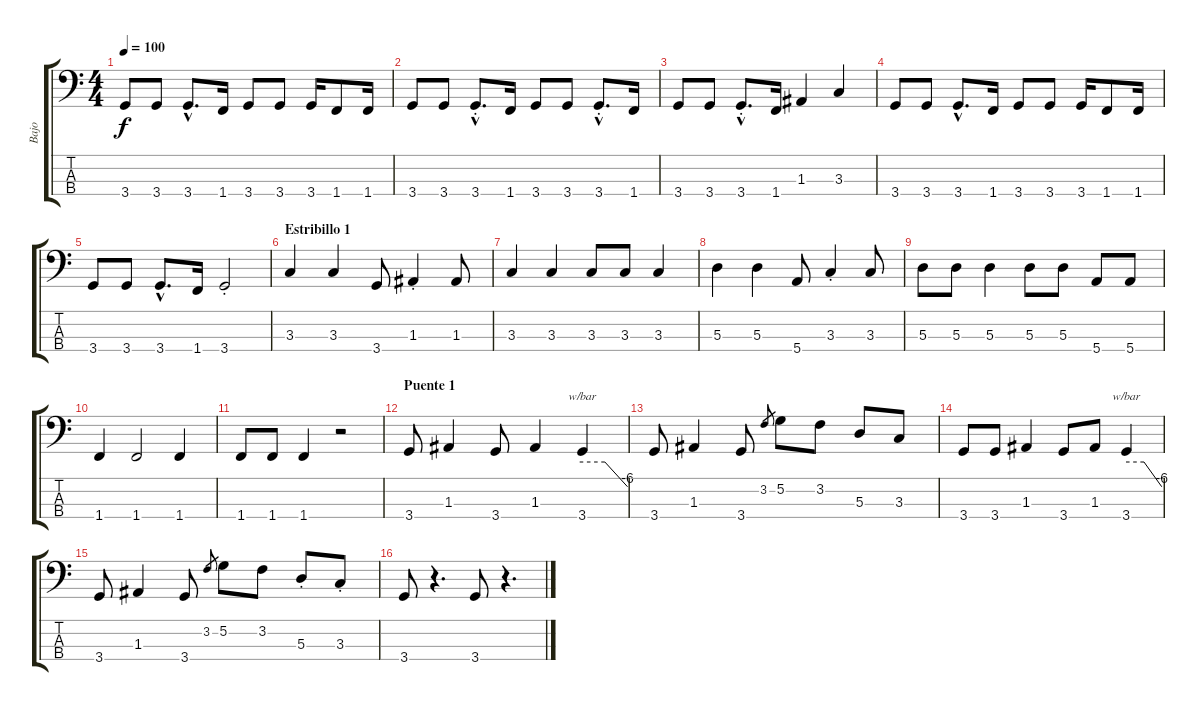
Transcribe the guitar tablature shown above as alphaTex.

\track ("Bajo" "Bajo") {instrument electricbasspick}
\staff {score tabs}
\tuning (G2 D2 A1 E1) {hide}
\ts (4 4)
\tempo 100
\clef f4
\ks c
3.4.8{dy f} 3.4.8 3.4{hac}.8{d} 1.4.16 3.4.8 3.4.8 3.4.16 1.4.8 1.4.16 |
3.4.8 3.4.8 3.4{hac st}.8{d} 1.4.16 3.4.8 3.4.8 3.4{hac st}.8{d} 1.4.16 |
3.4.8 3.4.8 3.4{hac st}.8{d} 1.4.16 1.3.4 3.3.4 |
3.4.8 3.4.8 3.4{hac}.8{d} 1.4.16 3.4.8 3.4.8 3.4.16 1.4.8 1.4.16 |
3.4.8 3.4.8 3.4{hac}.8{d} 1.4.16 3.4{st}.2 |
\section ("" "Estribillo 1")
3.3.4 3.3.4 3.4.8 1.3{st}.4 1.3.8 |
3.3.4 3.3.4 3.3.8 3.3.8 3.3.4 |
5.3.4 5.3.4 5.4.8 3.3{st}.4 3.3.8 |
5.3.8 5.3.8 5.3.4 5.3.8 5.3.8 5.4.8 5.4.8 |
1.4.4 1.4.2 1.4.4 |
1.4.8 1.4.8 1.4.4 r.2 |
\section ("" "Puente 1")
3.4.8 1.3.4 3.4.8 1.3.4 3.4.4{tbe (custom default 0 0 30 0 60 -24)} |
3.4.8 1.3.4 3.4.8 3.2.8{gr} 5.2.8 3.2.8 5.3.8 3.3.8 |
3.4.8 3.4.8 1.3.4 3.4.8 1.3.8 3.4.4{tbe (custom default 0 0 30 0 60 -24)} |
3.4.8 1.3.4 3.4.8 3.2.8{gr} 5.2.8 3.2.8 5.3{st}.8 3.3{st}.8 |
3.4.8 r.4{d} 3.4.8 r.4{d}
